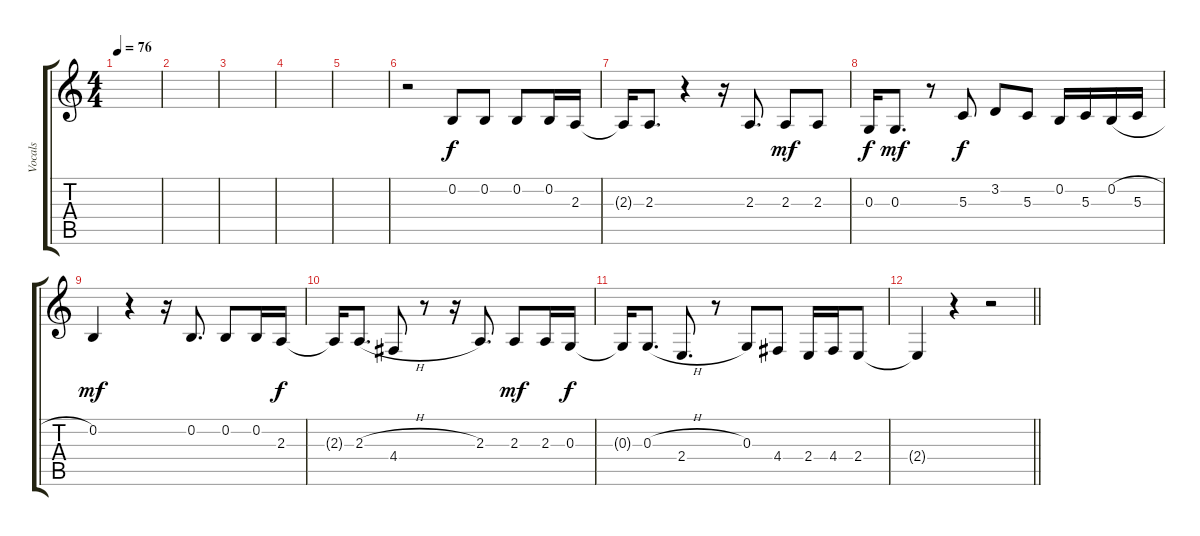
\track ("Vocals" "Vocals") {instrument tenorsax}
\staff {score tabs}
\tuning (E4 B3 G3 D3 A2 E2) {hide}
\ts (4 4)
\tempo 76
\clef g2
\ks c
|
|
|
|
|
r.2 0.2.8 0.2.8 0.2.8 0.2.16 2.3.16 |
2.3{t}.16 2.3.8{d} r.4 r.16 2.3.8{d} 2.3.8{dy mf} 2.3.8 |
0.3.16{dy f} 0.3.8{d dy mf} r.8 5.3.8{dy f} 3.2.8 5.3.8 0.2.16 5.3.16 0.2{h}.16 5.3.16 |
0.2.4{dy mf} r.4 r.16 0.2.8{d} 0.2.8 0.2.16 2.3.16{dy f} |
2.3{t}.16 2.3{h}.8{d} 4.4.8 r.8 r.16 2.3.8{d} 2.3.8{dy mf} 2.3.16 0.3.16{dy f} |
0.3{t}.16 0.3{h}.8{d} 2.4.8{d} r.8 0.3.8 4.4.8 2.4.16 4.4.16 2.4.8 |
\barLineRight lightlight
2.4{t}.4 r.4 r.2
